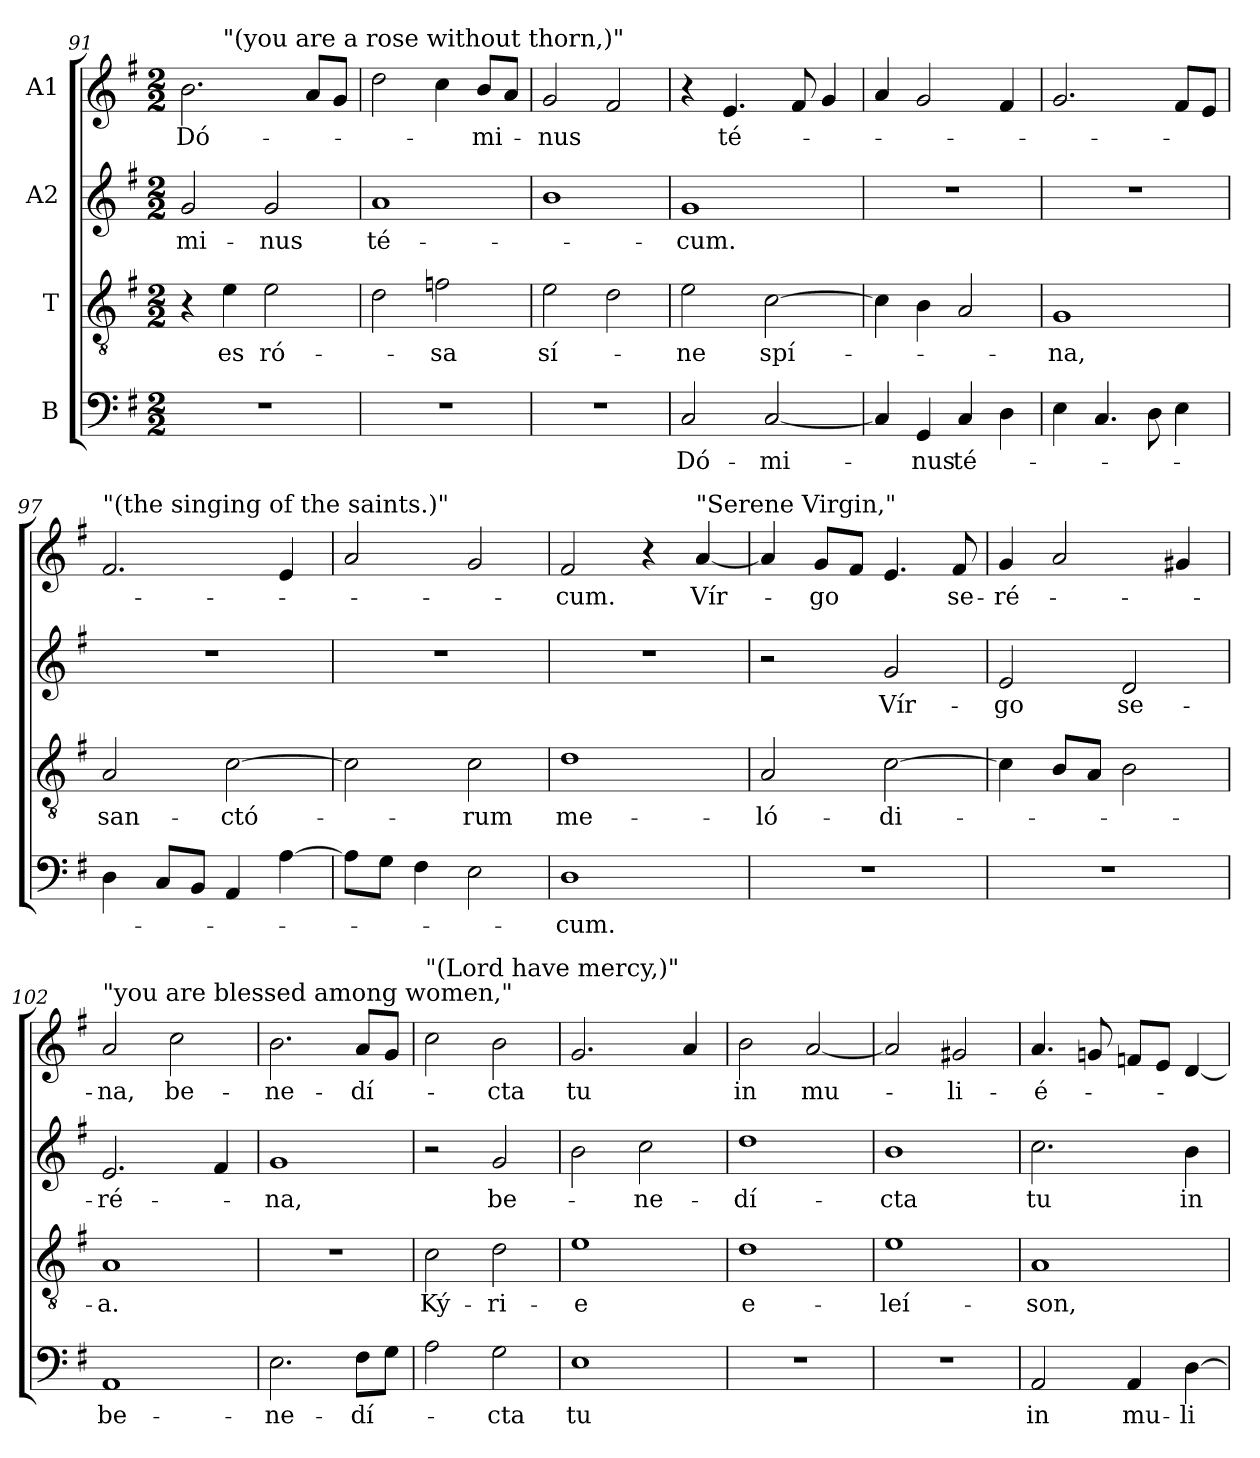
**kern	**text	**kern	**text	**kern	**text	**kern	**text
*part4	*part4	*part3	*part3	*part2	*part2	*part1	*part1
*staff4	*staff4	*staff3	*staff3	*staff2	*staff2	*staff1	*staff1
*I"B	*	*I"T	*	*I"A2	*	*I"A1	*
*clefF4	*	*clefGv2	*	*clefG2	*	*clefG2	*
*k[f#]	*	*k[f#]	*	*k[f#]	*	*k[f#]	*
*G:	*	*G:	*	*G:	*	*G:	*
*M2/2	*	*M2/2	*	*M2/2	*	*M2/2	*
=91	=91	=91	=91	=91	=91	=91	=91
!	!	!	!	!	!LO:LY:b	!	!LO:LY:b
*	*	*	*	*	*	*^	*
1r	.	4r	.	2g/	-mi-	2.b\	4ryy	Dó-
!	!	!	!	!	!	!	!LO:TX:a:t="(you are a rose without thorn,)"	!
!	!	!	!LO:LY:b	!	!	!	!	!
.	.	4e\	es	.	.	.	2.ryy	.
!	!	!	!LO:LY:b	!	!LO:LY:b	!	!	!
.	.	2e\	ró-	2g/	-nus	.	.	.
.	.	.	.	.	.	8a/L	.	.
.	.	.	.	.	.	8g/J	.	.
=92	=92	=92	=92	=92	=92	=92	=92	=92
!	!	!	!	!	!LO:LY:b	!	!	!
*	*	*	*	*	*	*v	*v	*
1r	.	2d\	.	1a	té-	2dd\	.
!	!	!	!LO:LY:b	!	!	!	!
.	.	2fni\	-sa	.	.	4cc\	.
!	!	!	!	!	!	!	!LO:LY:b
.	.	.	.	.	.	8b/L	-mi-
.	.	.	.	.	.	8a/J	.
!!LO:LB:g=z
=93	=93	=93	=93	=93	=93	=93	=93
!	!	!	!LO:LY:b	!	!	!	!LO:LY:b
1r	.	2e\	sí-	1b	.	2g/	-nus
.	.	2d\	.	.	.	2f#/	.
=94	=94	=94	=94	=94	=94	=94	=94
!	!LO:LY:b	!	!LO:LY:b	!	!LO:LY:b	!	!
2C/	Dó-	2e\	-ne	1g	-cum.	4r	.
!	!	!	!	!	!	!	!LO:LY:b
.	.	.	.	.	.	4.e/	té-
!	!LO:LY:b	!	!LO:LY:b	!	!	!	!
[2C/	-mi-	[2c\	spí-	.	.	.	.
.	.	.	.	.	.	8f#/	.
.	.	.	.	.	.	4g/	.
=95	=95	=95	=95	=95	=95	=95	=95
4C/]	.	4c\]	.	1r	.	4a/	.
!	!LO:LY:b	!	!	!	!	!	!
4GG/	-nus	4B\	.	.	.	2g/	.
!	!LO:LY:b	!	!	!	!	!	!
4C/	té-	2A/	.	.	.	.	.
4D\	.	.	.	.	.	4f#/	.
=96	=96	=96	=96	=96	=96	=96	=96
!	!	!	!LO:LY:b	!	!	!	!
4E\	.	1G	-na,	1r	.	2.g/	.
4.C/	.	.	.	.	.	.	.
8D\	.	.	.	.	.	.	.
4E\	.	.	.	.	.	8f#/L	.
.	.	.	.	.	.	8e/J	.
=97	=97	=97	=97	=97	=97	=97	=97
!	!	!	!	!	!	!LO:TX:a:t="(the singing of the saints.)"	!
!	!	!	!LO:LY:b	!	!	!	!
4D\	.	2A/	san-	1r	.	2.f#/	.
8C/L	.	.	.	.	.	.	.
8BB/J	.	.	.	.	.	.	.
!	!	!	!LO:LY:b	!	!	!	!
4AA/	.	[2c\	-ctó-	.	.	.	.
[4A\	.	.	.	.	.	4e/	.
=98	=98	=98	=98	=98	=98	=98	=98
8A\L]	.	2c\]	.	1r	.	2a/	.
8G\J	.	.	.	.	.	.	.
4F#\	.	.	.	.	.	.	.
!	!	!	!LO:LY:b	!	!	!	!
2E\	.	2c\	-rum	.	.	2g/	.
!!LO:PB:g=z
=99	=99	=99	=99	=99	=99	=99	=99
!	!LO:LY:b	!	!LO:LY:b	!	!	!	!LO:LY:b
1D	-cum.	1d	me-	1r	.	2f#/	-cum.
.	.	.	.	.	.	4r	.
!	!	!	!	!	!	!LO:TX:a:t="Serene Virgin,"	!
!	!	!	!	!	!	!	!LO:LY:b
.	.	.	.	.	.	[4a/	Vír-
=100	=100	=100	=100	=100	=100	=100	=100
!	!	!	!LO:LY:b	!	!	!	!
1r	.	2A/	-ló-	2r	.	4a/]	.
!	!	!	!	!	!	!	!LO:LY:b
.	.	.	.	.	.	8g/L	-go
.	.	.	.	.	.	8f#/J	.
!	!	!	!LO:LY:b	!	!LO:LY:b	!	!
.	.	[2c\	-di-	2g/	Vír-	4.e/	.
!	!	!	!	!	!	!	!LO:LY:b
.	.	.	.	.	.	8f#/	se-
=101	=101	=101	=101	=101	=101	=101	=101
!	!	!	!	!	!LO:LY:b	!	!LO:LY:b
1r	.	4c\]	.	2e/	-go	4g/	-ré-
.	.	8B/L	.	.	.	2a/	.
.	.	8A/J	.	.	.	.	.
!	!	!	!	!	!LO:LY:b	!	!
.	.	2B\	.	2d/	se-	.	.
.	.	.	.	.	.	4g#i/	.
=102	=102	=102	=102	=102	=102	=102	=102
!	!	!	!	!	!	!LO:TX:a:t="you are blessed among women,"	!
!	!LO:LY:b	!	!LO:LY:b	!	!LO:LY:b	!	!LO:LY:b
1AA	be-	1A	-a.	2.e/	-ré-	2a/	-na,
!	!	!	!	!	!	!	!LO:LY:b
.	.	.	.	.	.	2cc\	be-
.	.	.	.	4f#/	.	.	.
=103	=103	=103	=103	=103	=103	=103	=103
!	!LO:LY:b	!	!	!	!LO:LY:b	!	!LO:LY:b
2.E\	-ne-	1r	.	1g	-na,	2.b\	-ne-
!	!LO:LY:b	!	!	!	!	!	!LO:LY:b
8F#\L	-dí-	.	.	.	.	8a/L	-dí-
8G\J	.	.	.	.	.	8g/J	.
=104	=104	=104	=104	=104	=104	=104	=104
!	!	!	!	!	!	!LO:TX:a:t="(Lord have mercy,)"	!
!	!	!	!LO:LY:b	!	!	!	!
2A\	.	2c\	Ký-	2r	.	2cc\	.
!	!LO:LY:b	!	!LO:LY:b	!	!LO:LY:b	!	!LO:LY:b
2G\	-cta	2d\	-ri-	2g/	be-	2b\	-cta
!!LO:LB:g=z
=105	=105	=105	=105	=105	=105	=105	=105
!	!LO:LY:b	!	!LO:LY:b	!	!	!	!LO:LY:b
1E	tu	1e	-e	2b\	.	2.g/	tu
!	!	!	!	!	!LO:LY:b	!	!
.	.	.	.	2cc\	-ne-	.	.
.	.	.	.	.	.	4a/	.
=106	=106	=106	=106	=106	=106	=106	=106
!	!	!	!LO:LY:b	!	!LO:LY:b	!	!LO:LY:b
1r	.	1d	e-	1dd	-dí-	2b\	in
!	!	!	!	!	!	!	!LO:LY:b
.	.	.	.	.	.	[2a/	mu-
=107	=107	=107	=107	=107	=107	=107	=107
!	!	!	!LO:LY:b	!	!LO:LY:b	!	!
1r	.	1e	-leí-	1b	-cta	2a/]	.
!	!	!	!	!	!	!	!LO:LY:b
.	.	.	.	.	.	2g#i/	-li-
=108	=108	=108	=108	=108	=108	=108	=108
!	!LO:LY:b	!	!LO:LY:b	!	!LO:LY:b	!	!LO:LY:b
2AA/	in	1A	-son,	2.cc\	tu	4.a/	-é-
.	.	.	.	.	.	8gni/	.
!	!LO:LY:b	!	!	!	!	!	!
4AA/	mu-	.	.	.	.	8fni/L	.
.	.	.	.	.	.	8e/J	.
!	!LO:LY:b	!	!	!	!LO:LY:b	!	!
[4D\	-li-	.	.	4b\	in	[4d/	.
=	=	=	=	=	=	=	=
*-	*-	*-	*-	*-	*-	*-	*-
